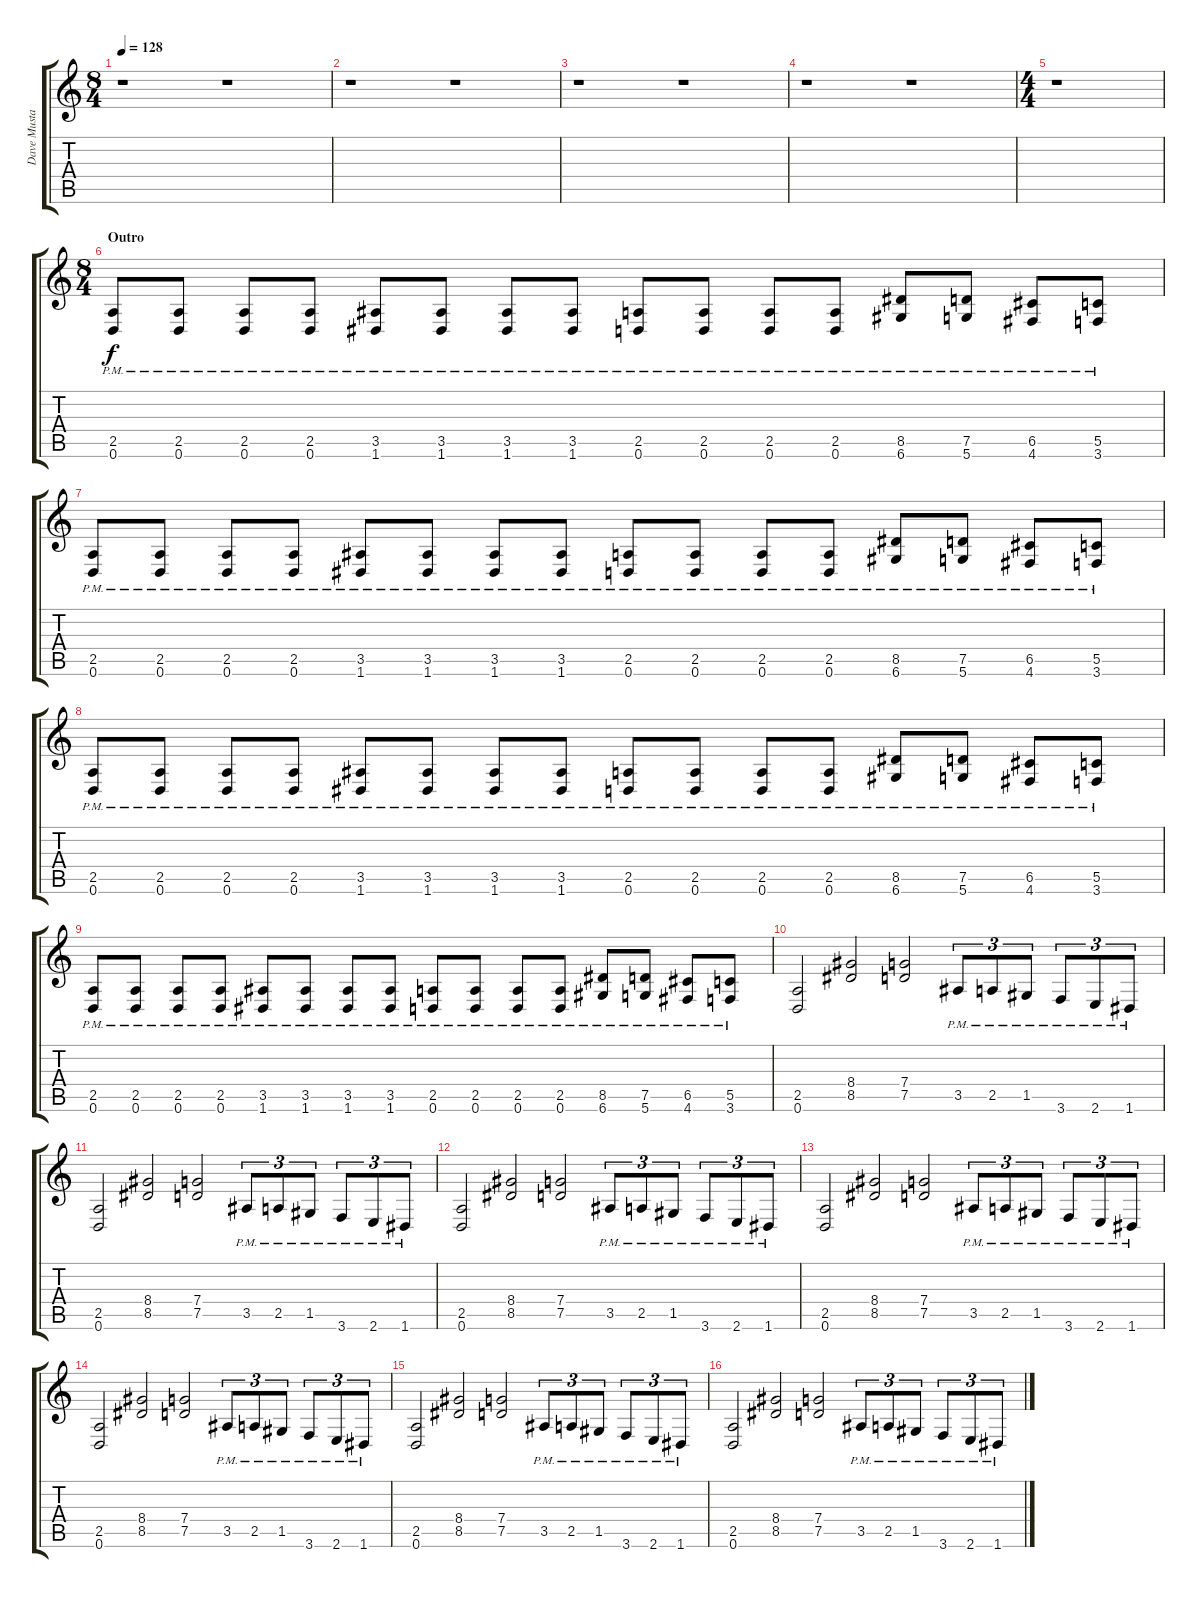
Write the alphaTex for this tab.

\track ("Dave Mustaine" "Dave Musta") {instrument distortionguitar}
\staff {score tabs}
\tuning (D4 A3 F3 C3 G2 D2) {hide}
\ts (8 4)
\tempo 128
\clef g2
\ks c
r.1{dy f} r.1 |
r.1 r.1 |
r.1 r.1 |
r.1 r.1 |
\ts (4 4)
r.1 |
\ts (8 4)
\section ("" "Outro")
(2.5{pm} 0.6{pm}).8 (2.5{pm} 0.6{pm}).8 (2.5{pm} 0.6{pm}).8 (2.5{pm} 0.6{pm}).8 (3.5{pm} 1.6{pm}).8 (3.5{pm} 1.6{pm}).8 (3.5{pm} 1.6{pm}).8 (3.5{pm} 1.6{pm}).8 (2.5{pm} 0.6{pm}).8 (2.5{pm} 0.6{pm}).8 (2.5{pm} 0.6{pm}).8 (2.5{pm} 0.6{pm}).8 (8.5{pm} 6.6{pm}).8 (7.5{pm} 5.6{pm}).8 (6.5{pm} 4.6{pm}).8 (5.5{pm} 3.6{pm}).8 |
(2.5{pm} 0.6{pm}).8 (2.5{pm} 0.6{pm}).8 (2.5{pm} 0.6{pm}).8 (2.5{pm} 0.6{pm}).8 (3.5{pm} 1.6{pm}).8 (3.5{pm} 1.6{pm}).8 (3.5{pm} 1.6{pm}).8 (3.5{pm} 1.6{pm}).8 (2.5{pm} 0.6{pm}).8 (2.5{pm} 0.6{pm}).8 (2.5{pm} 0.6{pm}).8 (2.5{pm} 0.6{pm}).8 (8.5{pm} 6.6{pm}).8 (7.5{pm} 5.6{pm}).8 (6.5{pm} 4.6{pm}).8 (5.5{pm} 3.6{pm}).8 |
(2.5{pm} 0.6{pm}).8 (2.5{pm} 0.6{pm}).8 (2.5{pm} 0.6{pm}).8 (2.5{pm} 0.6{pm}).8 (3.5{pm} 1.6{pm}).8 (3.5{pm} 1.6{pm}).8 (3.5{pm} 1.6{pm}).8 (3.5{pm} 1.6{pm}).8 (2.5{pm} 0.6{pm}).8 (2.5{pm} 0.6{pm}).8 (2.5{pm} 0.6{pm}).8 (2.5{pm} 0.6{pm}).8 (8.5{pm} 6.6{pm}).8 (7.5{pm} 5.6{pm}).8 (6.5{pm} 4.6{pm}).8 (5.5{pm} 3.6{pm}).8 |
(2.5{pm} 0.6{pm}).8 (2.5{pm} 0.6{pm}).8 (2.5{pm} 0.6{pm}).8 (2.5{pm} 0.6{pm}).8 (3.5{pm} 1.6{pm}).8 (3.5{pm} 1.6{pm}).8 (3.5{pm} 1.6{pm}).8 (3.5{pm} 1.6{pm}).8 (2.5{pm} 0.6{pm}).8 (2.5{pm} 0.6{pm}).8 (2.5{pm} 0.6{pm}).8 (2.5{pm} 0.6{pm}).8 (8.5{pm} 6.6{pm}).8 (7.5{pm} 5.6{pm}).8 (6.5{pm} 4.6{pm}).8 (5.5{pm} 3.6{pm}).8 |
(2.5 0.6).2 (8.4 8.5).2 (7.4 7.5).2 3.5{pm}.8{tu (3 2)} 2.5{pm}.8{tu (3 2)} 1.5{pm}.8{tu (3 2)} 3.6{pm}.8{tu (3 2)} 2.6{pm}.8{tu (3 2)} 1.6{pm}.8{tu (3 2)} |
(2.5 0.6).2 (8.4 8.5).2 (7.4 7.5).2 3.5{pm}.8{tu (3 2)} 2.5{pm}.8{tu (3 2)} 1.5{pm}.8{tu (3 2)} 3.6{pm}.8{tu (3 2)} 2.6{pm}.8{tu (3 2)} 1.6{pm}.8{tu (3 2)} |
(2.5 0.6).2 (8.4 8.5).2 (7.4 7.5).2 3.5{pm}.8{tu (3 2)} 2.5{pm}.8{tu (3 2)} 1.5{pm}.8{tu (3 2)} 3.6{pm}.8{tu (3 2)} 2.6{pm}.8{tu (3 2)} 1.6{pm}.8{tu (3 2)} |
(2.5 0.6).2 (8.4 8.5).2 (7.4 7.5).2 3.5{pm}.8{tu (3 2)} 2.5{pm}.8{tu (3 2)} 1.5{pm}.8{tu (3 2)} 3.6{pm}.8{tu (3 2)} 2.6{pm}.8{tu (3 2)} 1.6{pm}.8{tu (3 2)} |
(2.5 0.6).2 (8.4 8.5).2 (7.4 7.5).2 3.5{pm}.8{tu (3 2)} 2.5{pm}.8{tu (3 2)} 1.5{pm}.8{tu (3 2)} 3.6{pm}.8{tu (3 2)} 2.6{pm}.8{tu (3 2)} 1.6{pm}.8{tu (3 2)} |
(2.5 0.6).2 (8.4 8.5).2 (7.4 7.5).2 3.5{pm}.8{tu (3 2)} 2.5{pm}.8{tu (3 2)} 1.5{pm}.8{tu (3 2)} 3.6{pm}.8{tu (3 2)} 2.6{pm}.8{tu (3 2)} 1.6{pm}.8{tu (3 2)} |
(2.5 0.6).2 (8.4 8.5).2 (7.4 7.5).2 3.5{pm}.8{tu (3 2)} 2.5{pm}.8{tu (3 2)} 1.5{pm}.8{tu (3 2)} 3.6{pm}.8{tu (3 2)} 2.6{pm}.8{tu (3 2)} 1.6{pm}.8{tu (3 2)}
